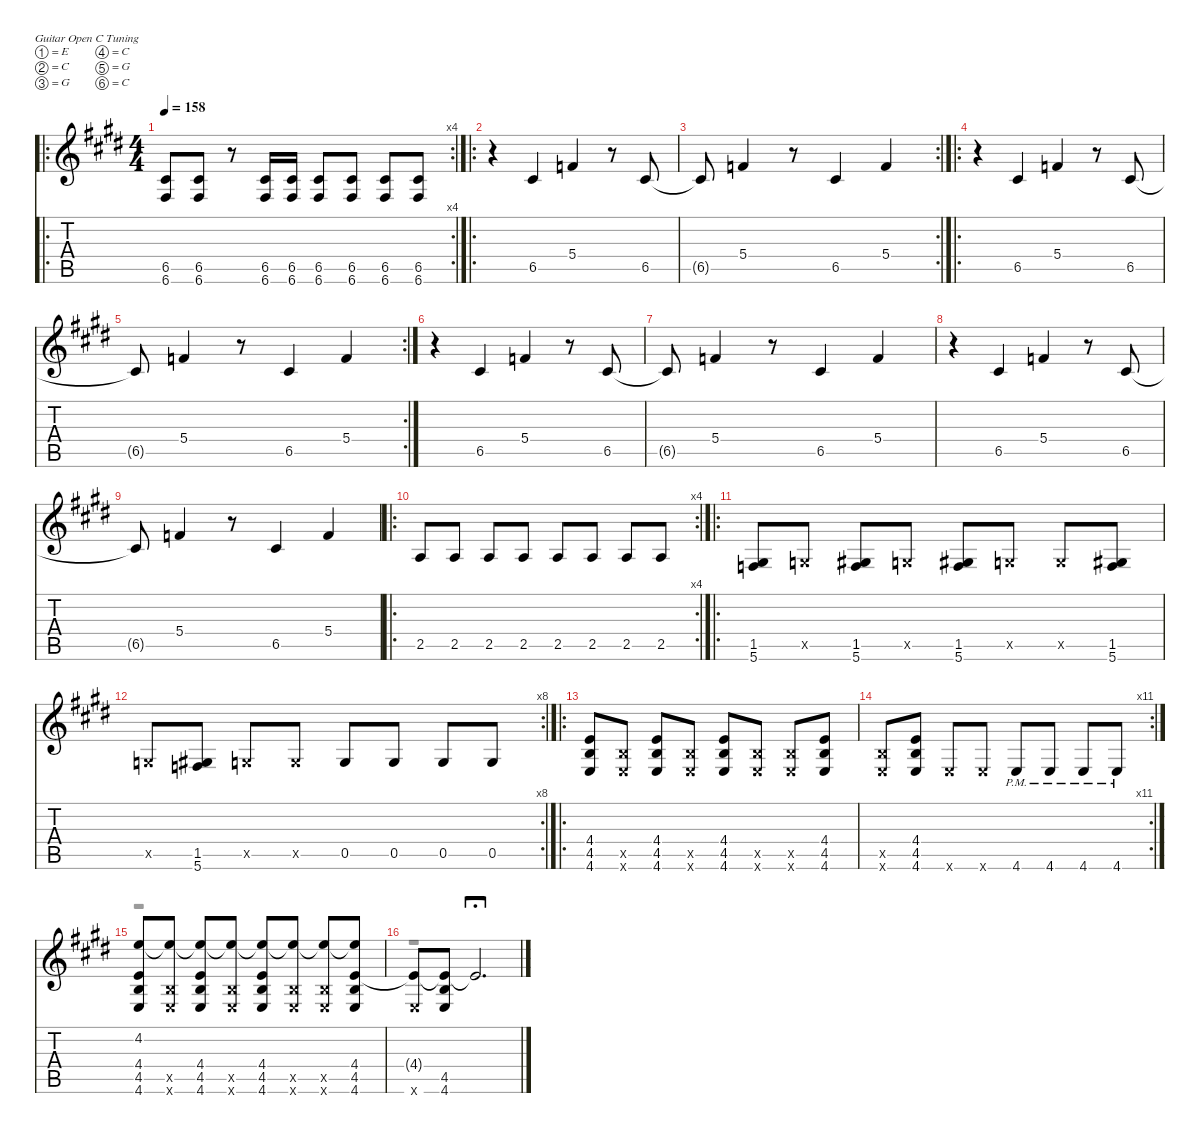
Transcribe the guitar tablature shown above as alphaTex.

\defaultSystemsLayout 4
\hideDynamics
\bracketExtendMode nobrackets
\singleTrackTrackNamePolicy hidden
\multiTrackTrackNamePolicy hidden
\firstSystemTrackNameMode fullname
\firstSystemTrackNameOrientation horizontal
\otherSystemsTrackNameOrientation horizontal
\track ("Guitar 1" "dist.guit.") {mute instrument distortionguitar}
\staff {score tabs}
\tuning (E4 C4 G3 C3 G2 C2)
\voice
\ro
\rc 4
\ts (4 4)
\tempo 158
\clef g2
\ks c#minor
(6.5{acc #} 6.6{acc #}).8{dy f beam Up} (6.5{acc #} 6.6{acc #}).8{beam Up} r.8{beam Up} (6.5{acc #} 6.6{acc #}).16{beam Up} (6.5{acc #} 6.6{acc #}).16{beam Up} (6.5{acc #} 6.6{acc #}).8{beam Up} (6.5{acc #} 6.6{acc #}).8{beam Up} (6.5{acc #} 6.6{acc #}).8{beam Up} (6.5{acc #} 6.6{acc #}).8{beam Up} |
\ro
r.4{beam Down} 6.5{acc #}.4{beam Up} 5.4{acc forcenatural}.4{beam Up} r.8{beam Up} 6.5{acc #}.8{beam Up} |
\rc 2
6.5{t acc #}.8{beam Up} 5.4{acc forcenatural}.4{beam Up} r.8{beam Up} 6.5{acc #}.4{beam Up} 5.4{acc forcenatural}.4{beam Up} |
\ro
r.4{beam Down} 6.5{acc #}.4{beam Up} 5.4{acc forcenatural}.4{beam Up} r.8{beam Up} 6.5{acc #}.8{beam Up} |
\rc 2
6.5{t acc #}.8{beam Up} 5.4{acc forcenatural}.4{beam Up} r.8{beam Up} 6.5{acc #}.4{beam Up} 5.4{acc forcenatural}.4{beam Up} |
r.4{beam Down} 6.5{acc #}.4{beam Up} 5.4{acc forcenatural}.4{beam Up} r.8{beam Up} 6.5{acc #}.8{beam Up} |
6.5{t acc #}.8{beam Up} 5.4{acc forcenatural}.4{beam Up} r.8{beam Up} 6.5{acc #}.4{beam Up} 5.4{acc forcenatural}.4{beam Up} |
r.4{beam Down} 6.5{acc #}.4{beam Up} 5.4{acc forcenatural}.4{beam Up} r.8{beam Up} 6.5{acc #}.8{beam Up} |
6.5{t acc #}.8{beam Up} 5.4{acc forcenatural}.4{beam Up} r.8{beam Up} 6.5{acc #}.4{beam Up} 5.4{acc forcenatural}.4{beam Up} |
\ro
\rc 4
2.5{acc forcenatural}.8{beam Up} 2.5{acc forcenatural}.8{beam Up} 2.5{acc forcenatural}.8{beam Up} 2.5{acc forcenatural}.8{beam Up} 2.5{acc forcenatural}.8{beam Up} 2.5{acc forcenatural}.8{beam Up} 2.5{acc forcenatural}.8{beam Up} 2.5{acc forcenatural}.8{beam Up} |
\ro
(1.5{acc #} 5.6{acc forcenatural}).8{beam Up} 0.5{x acc forcenatural}.8{beam Up} (1.5{acc #} 5.6{acc forcenatural}).8{beam Up} 0.5{x acc forcenatural}.8{beam Up} (1.5{acc #} 5.6{acc forcenatural}).8{beam Up} 0.5{x acc forcenatural}.8{beam Up} 0.5{x acc forcenatural}.8{beam Up} (1.5{acc #} 5.6{acc forcenatural}).8{beam Up} |
\rc 8
0.5{x acc forcenatural}.8{beam Up} (1.5{acc #} 5.6{acc forcenatural}).8{beam Up} 0.5{x acc forcenatural}.8{beam Up} 0.5{x acc forcenatural}.8{beam Up} 0.5{acc forcenatural}.8{beam Up} 0.5{acc forcenatural}.8{beam Up} 0.5{acc forcenatural}.8{beam Up} 0.5{acc forcenatural}.8{beam Up} |
\ro
(4.4{acc forcenatural} 4.5{acc forcenatural} 4.6{acc forcenatural}).8{beam Up} (4.5{x acc forcenatural} 4.6{x acc forcenatural}).8{beam Up} (4.4{acc forcenatural} 4.5{acc forcenatural} 4.6{acc forcenatural}).8{beam Up} (4.5{x acc forcenatural} 4.6{x acc forcenatural}).8{beam Up} (4.4{acc forcenatural} 4.5{acc forcenatural} 4.6{acc forcenatural}).8{beam Up} (4.5{x acc forcenatural} 4.6{x acc forcenatural}).8{beam Up} (4.5{x acc forcenatural} 4.6{x acc forcenatural}).8{beam Up} (4.4{acc forcenatural} 4.5{acc forcenatural} 4.6{acc forcenatural}).8{beam Up} |
\rc 11
(4.5{x acc forcenatural} 4.6{x acc forcenatural}).8{beam Up} (4.4{acc forcenatural} 4.5{acc forcenatural} 4.6{acc forcenatural}).8{beam Up} 4.6{x acc forcenatural}.8{beam Up} 4.6{x acc forcenatural}.8{beam Up} 4.6{pm acc forcenatural}.8{beam Up} 4.6{pm acc forcenatural}.8{beam Up} 4.6{pm acc forcenatural}.8{beam Up} 4.6{pm acc forcenatural}.8{beam Up} |
(4.2{acc forcenatural} 4.4{acc forcenatural} 4.5{acc forcenatural} 4.6{acc forcenatural}).8{beam Up} (4.2{t acc forcenatural} 4.5{x acc forcenatural} 4.6{x acc forcenatural}).8{beam Up} (4.2{t acc forcenatural} 4.4{acc forcenatural} 4.5{acc forcenatural} 4.6{acc forcenatural}).8{beam Up} (4.2{t acc forcenatural} 4.5{x acc forcenatural} 4.6{x acc forcenatural}).8{beam Up} (4.2{t acc forcenatural} 4.4{acc forcenatural} 4.5{acc forcenatural} 4.6{acc forcenatural}).8{beam Up} (4.2{t acc forcenatural} 4.5{x acc forcenatural} 4.6{x acc forcenatural}).8{beam Up} (4.2{t acc forcenatural} 4.5{x acc forcenatural} 4.6{x acc forcenatural}).8{beam Up} (4.2{t acc forcenatural} 4.4{acc forcenatural} 4.5{acc forcenatural} 4.6{acc forcenatural}).8{beam Up} |
(4.4{t acc forcenatural} 4.6{x acc forcenatural}).8{beam Up} (4.4{t acc forcenatural} 4.5{acc forcenatural} 4.6{acc forcenatural}).8{beam Up} 4.4{t acc forcenatural}.2{d fermata (long 1) beam Up}
\voice
\clef g2
\ottava regular
\simile none
\ks c#minor
|
|
|
|
|
|
|
|
|
|
|
|
|
|
r.1{beam Down} |
r.1{beam Down}
